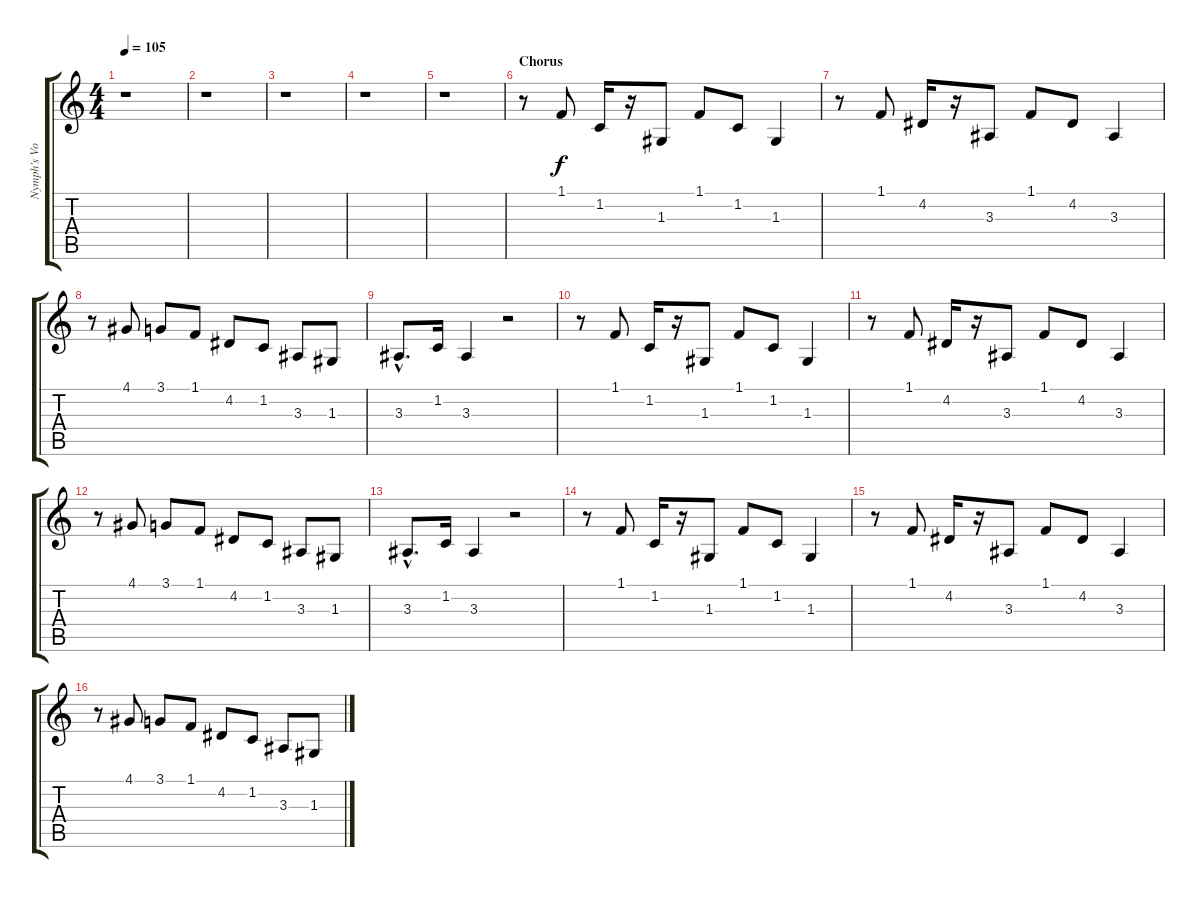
\track ("Nymph's Voices" "Nymph's Vo") {instrument flute}
\staff {score tabs}
\tuning (E4 B3 G3 D3 A2 E2) {hide}
\ts (4 4)
\tempo 105
\clef g2
\ks c
r.1{dy f} |
r.1 |
r.1 |
r.1 |
r.1 |
\section ("" "Chorus")
r.8 1.1.8 1.2.16 r.16 1.3.8 1.1.8 1.2.8 1.3.4 |
r.8 1.1.8 4.2.16 r.16 3.3.8 1.1.8 4.2.8 3.3.4 |
r.8 4.1.8 3.1.8 1.1.8 4.2.8 1.2.8 3.3.8 1.3.8 |
3.3{hac}.8{d} 1.2.16 3.3.4 r.2 |
r.8 1.1.8 1.2.16 r.16 1.3.8 1.1.8 1.2.8 1.3.4 |
r.8 1.1.8 4.2.16 r.16 3.3.8 1.1.8 4.2.8 3.3.4 |
r.8 4.1.8 3.1.8 1.1.8 4.2.8 1.2.8 3.3.8 1.3.8 |
3.3{hac}.8{d} 1.2.16 3.3.4 r.2 |
r.8 1.1.8 1.2.16 r.16 1.3.8 1.1.8 1.2.8 1.3.4 |
r.8 1.1.8 4.2.16 r.16 3.3.8 1.1.8 4.2.8 3.3.4 |
r.8 4.1.8 3.1.8 1.1.8 4.2.8 1.2.8 3.3.8 1.3.8
